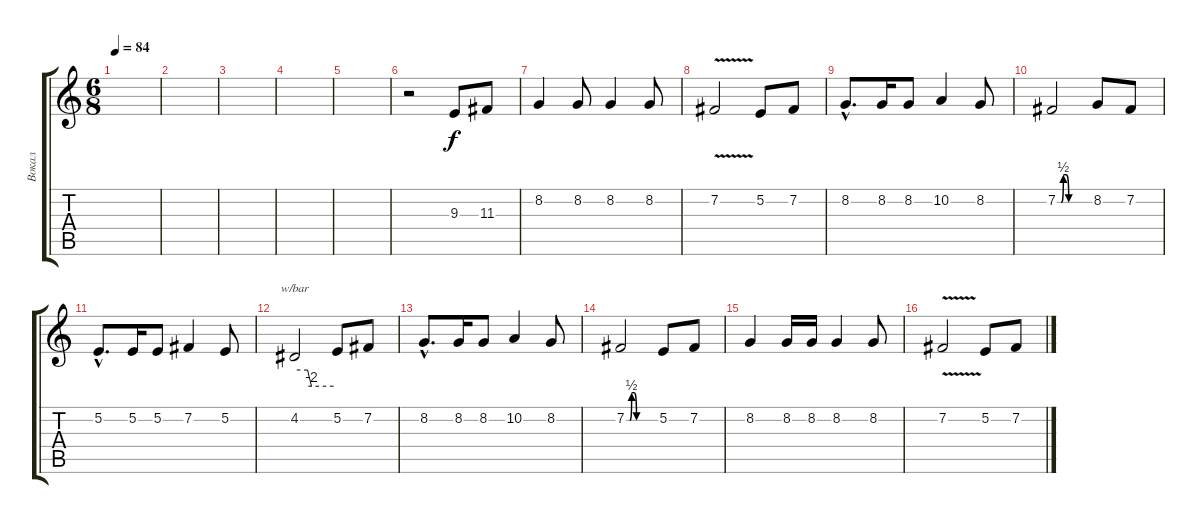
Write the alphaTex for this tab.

\track ("Вокал" "Вокал") {instrument lead6voice}
\staff {score tabs}
\tuning (E4 B3 G3 D3 A2 E2) {hide}
\ts (6 8)
\tempo 84
\clef g2
\ks c
|
|
|
|
|
r.2 9.3.8 11.3.8 |
\section ("" "")
8.2.4 8.2.8 8.2.4 8.2.8 |
7.2{v}.2 5.2.8 7.2.8 |
8.2{hac}.8{d} 8.2.16 8.2.8 10.2.4 8.2.8 |
7.2{be (custom 0 0 7 0 11 2 16 2 21 0 30 0 60 0)}.2 8.2.8 7.2.8 |
5.2{hac}.8{d} 5.2.16 5.2.8 7.2.4 5.2.8 |
4.2.2{tbe (custom default 0 0 20 0 26 -8 60 -8)} 5.2.8 7.2.8 |
8.2{hac}.8{d} 8.2.16 8.2.8 10.2.4 8.2.8 |
7.2{be (custom 0 0 7 0 11 2 16 2 21 0 30 0 60 0)}.2 5.2.8 7.2.8 |
8.2.4 8.2.16 8.2.16 8.2.4 8.2.8 |
7.2{v}.2 5.2.8 7.2.8
